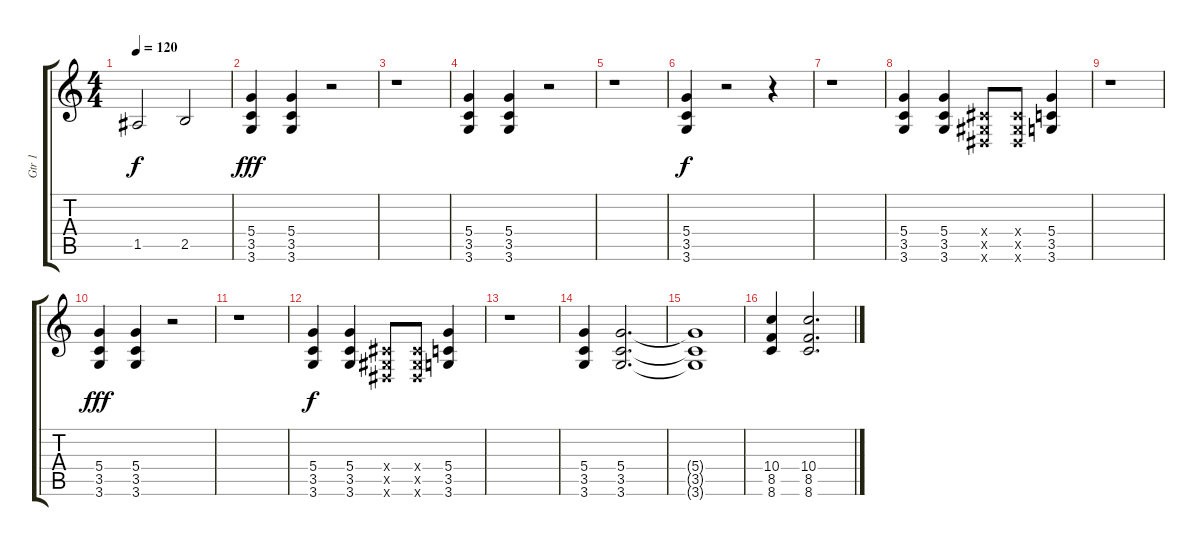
\track ("Gtr 1" "Gtr 1") {instrument distortionguitar}
\staff {score tabs}
\tuning (E4 B3 G3 D3 A2 E2) {hide}
\ts (4 4)
\tempo 120
\clef g2
\ks c
1.5.2{dy f} 2.5.2 |
(5.4 3.5 3.6).4{dy fff} (5.4 3.5 3.6).4 r.2 |
r.1 |
(5.4 3.5 3.6).4 (5.4 3.5 3.6).4 r.2 |
r.1 |
(5.4 3.5 3.6).4{dy f} r.2 r.4 |
r.1 |
(5.4 3.5 3.6).4 (5.4 3.5 3.6).4 (-1.4{x} -1.5{x} -1.6{x}).8 (-1.4{x} -1.5{x} -1.6{x}).8 (5.4 3.5 3.6).4 |
r.1 |
(5.4 3.5 3.6).4{dy fff} (5.4 3.5 3.6).4 r.2 |
r.1 |
(5.4 3.5 3.6).4{dy f} (5.4 3.5 3.6).4 (-1.4{x} -1.5{x} -1.6{x}).8 (-1.4{x} -1.5{x} -1.6{x}).8 (5.4 3.5 3.6).4 |
r.1 |
(5.4 3.5 3.6).4 (5.4 3.5 3.6).2{d} |
(5.4{t} 3.5{t} 3.6{t}).1 |
(10.4 8.5 8.6).4 (10.4 8.5 8.6).2{d}
